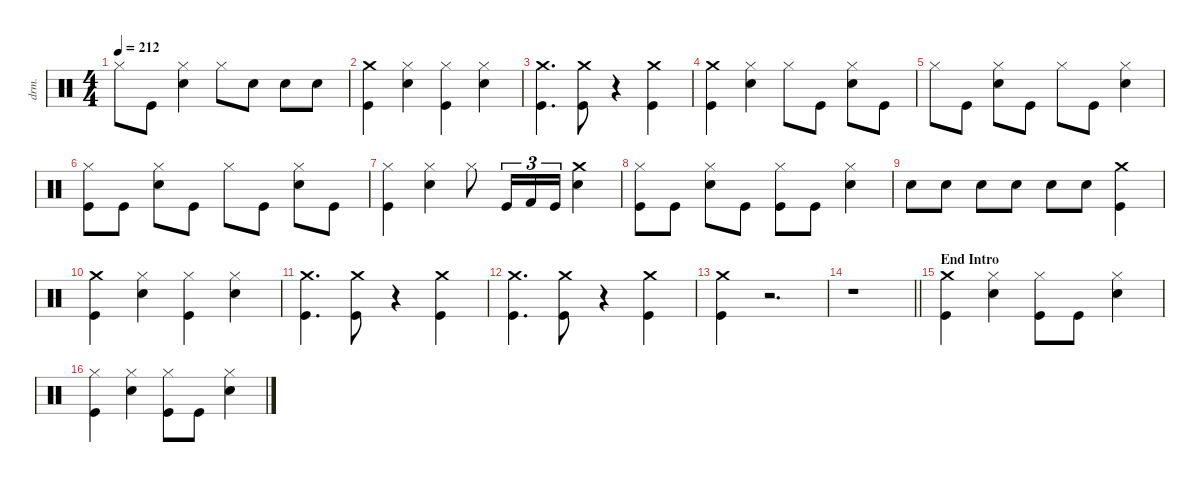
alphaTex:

\defaultSystemsLayout 4
\hideDynamics
\bracketExtendMode nobrackets
\track ("Lars Ulrich" "drm.") {instrument percussion}
\staff {score}
\articulation defaults
\ts (4 4)
\tempo 212
\clef neutral
\ks c "Hi-Hat (closed)".8{dy fff} "Kick (hit)".8
("Snare (hit) 2" "Hi-Hat (closed)").4 "Hi-Hat (closed)".8 "Snare (hit) 2".8 "Snare (hit) 2".8 "Snare (hit) 2".8 |
("Crash medium (hit)" "Kick (hit)").4 ("Snare (hit) 2" "Hi-Hat (closed)").4 ("Hi-Hat (closed)" "Kick (hit)").4 ("Hi-Hat (closed)" "Snare (hit) 2").4 |
("Crash medium (hit)" "Kick (hit)").4{d} ("Crash medium (hit)" "Kick (hit)").8 r.4 ("Crash medium (hit)" "Kick (hit)").4 |
("Crash medium (hit)" "Kick (hit)").4 ("Snare (hit) 2" "Hi-Hat (closed)").4 "Hi-Hat (closed)".8 "Kick (hit)".8 ("Snare (hit) 2" "Hi-Hat (closed)").8 "Kick (hit)".8 |
"Hi-Hat (closed)".8 "Kick (hit)".8 ("Snare (hit) 2" "Hi-Hat (closed)").8 "Kick (hit)".8 "Hi-Hat (closed)".8 "Kick (hit)".8 ("Snare (hit) 2" "Hi-Hat (closed)").4 |
("Kick (hit)" "Hi-Hat (closed)").8 "Kick (hit)".8 ("Snare (hit) 2" "Hi-Hat (closed)").8 "Kick (hit)".8 "Hi-Hat (closed)".8 "Kick (hit)".8 ("Snare (hit) 2" "Hi-Hat (closed)").8 "Kick (hit)".8 |
("Kick (hit)" "Hi-Hat (closed)").4 ("Snare (hit) 2" "Hi-Hat (closed)").4 "Hi-Hat (closed)".8 "Kick (hit)".16{tu (3 2)} "Kick (hit) 2".16{tu (3 2)} "Kick (hit)".16{tu (3 2)} ("Snare (hit) 2" "Crash medium (hit)").4 |
("Kick (hit)" "Hi-Hat (closed)").8 "Kick (hit)".8 ("Snare (hit) 2" "Hi-Hat (closed)").8 "Kick (hit)".8 ("Kick (hit)" "Hi-Hat (closed)").8 "Kick (hit)".8 ("Snare (hit) 2" "Hi-Hat (closed)").4 |
"Snare (hit) 2".8 "Snare (hit) 2".8 "Snare (hit) 2".8 "Snare (hit) 2".8 "Snare (hit) 2".8 "Snare (hit) 2".8 ("Kick (hit)" "Crash medium (hit)").4 |
("Crash medium (hit)" "Kick (hit)").4 ("Hi-Hat (closed)" "Snare (hit) 2").4 ("Hi-Hat (closed)" "Kick (hit)").4 ("Hi-Hat (closed)" "Snare (hit) 2").4 |
("Crash medium (hit)" "Kick (hit)").4{d} ("Crash medium (hit)" "Kick (hit)").8 r.4 ("Crash medium (hit)" "Kick (hit)").4 |
("Crash medium (hit)" "Kick (hit)").4{d} ("Crash medium (hit)" "Kick (hit)").8 r.4 ("Crash medium (hit)" "Kick (hit)").4 |
("Kick (hit)" "Crash medium (hit)").4 r.2{d} |
\barLineRight lightlight
r.1 |
\section ("" "End Intro")
("Kick (hit)" "Crash medium (hit)").4 ("Snare (hit) 2" "Hi-Hat (closed)").4 ("Hi-Hat (closed)" "Kick (hit)").8 "Kick (hit)".8 ("Hi-Hat (closed)" "Snare (hit) 2").4 |
("Kick (hit)" "Hi-Hat (closed)").4 ("Hi-Hat (closed)" "Snare (hit) 2").4 ("Hi-Hat (closed)" "Kick (hit)").8 "Kick (hit)".8 ("Hi-Hat (closed)" "Snare (hit) 2").4
